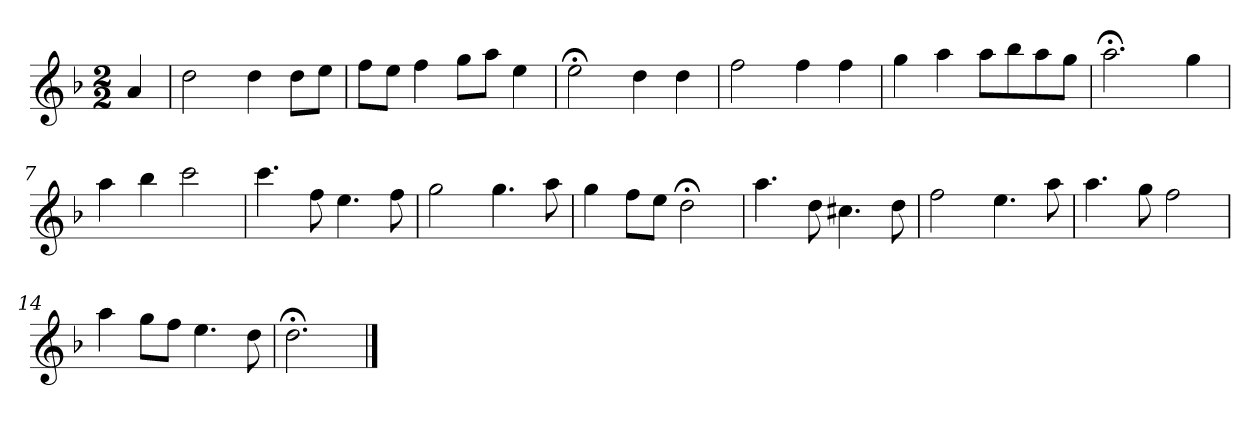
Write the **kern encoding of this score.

**kern
*part1
*staff1
*k[b-]
*d:
*M2/2
*MM120
=
4a
=1
2dd
4dd
8ddL
8eeJ
=2
8ffL
8eeJ
4ff
8ggL
8aaJ
4ee
=3
2ee;<
4dd
4dd
=4
2ff
4ff
4ff
=5
4gg
4aa
8aaL
8bb-
8aa
8ggJ
=6
2.aa;<
4gg
=7
4aa
4bb-
2ccc
=8
4.ccc
8ff
4.ee
8ff
=9
2gg
4.gg
8aa
=10
4gg
8ffL
8eeJ
2dd;<
=11
4.aa
8dd
4.cc#X
8dd
=12
2ff
4.ee
8aa
=13
4.aa
8gg
2ff
=14
4aa
8ggL
8ffJ
4.ee
8dd
=15
2.dd;<
==
*-
